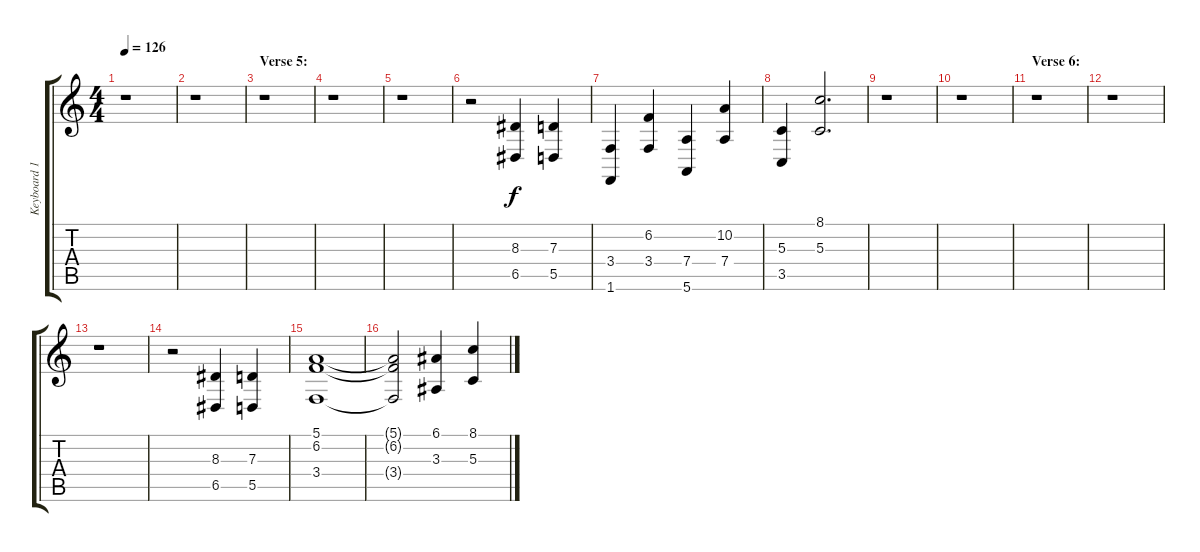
\track ("Keyboard 1" "Keyboard 1") {instrument cello}
\staff {score tabs}
\tuning (E4 B3 G3 D3 A2 E2) {hide}
\ts (4 4)
\tempo 126
\clef g2
\ks c
r.1{dy f} |
r.1 |
\section ("" "Verse 5:")
r.1 |
r.1 |
r.1 |
r.2 (8.3 6.5).4{volume 8 instrument stringensemble1} (7.3 5.5).4 |
(3.4 1.6).4 (6.2 3.4).4 (7.4 5.6).4 (10.2 7.4).4 |
(5.3 3.5).4 (8.1 5.3).2{d} |
r.1 |
r.1 |
\section ("" "Verse 6:")
r.1 |
r.1 |
r.1 |
r.2 (8.3 6.5).4{volume 8 instrument stringensemble1} (7.3 5.5).4 |
(5.1 6.2 3.4).1 |
(5.1{t} 6.2{t} 3.4{t}).2 (6.1 3.3).4 (8.1 5.3).4
